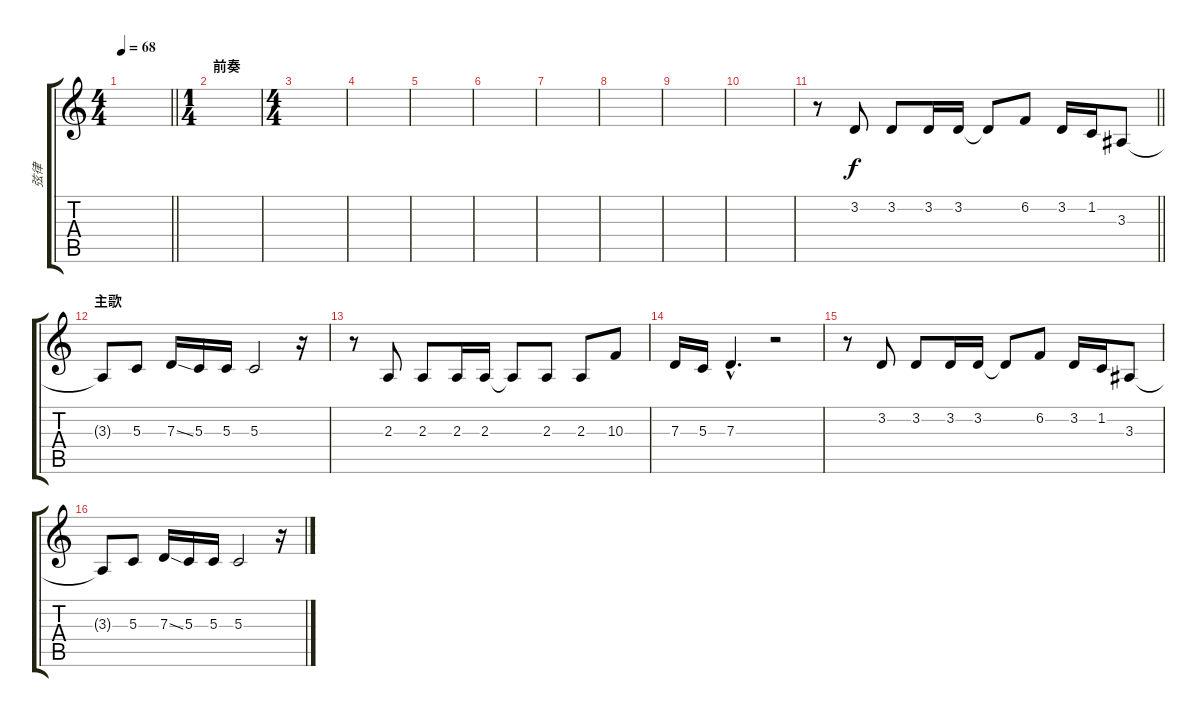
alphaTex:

\track ("弦律" "弦律") {instrument accordion}
\staff {score tabs}
\tuning (E4 B3 G3 D3 A2 E2) {hide}
\ts (4 4)
\tempo 68
\clef g2
\barLineRight lightlight
\ks c
|
\ts (1 4)
\section ("" "前奏")
|
\ts (4 4)
|
|
|
|
|
|
|
|
\barLineRight lightlight
r.8 3.2.8 3.2.8 3.2.16 3.2.16 3.2{t}.8 6.2.8 3.2.16 1.2.16 3.3.8 |
\section ("" "主歌")
3.3{t}.8 5.3.8 7.3{ss}.16 5.3.16 5.3.16 5.3.2 r.16 |
r.8 2.3.8 2.3.8 2.3.16 2.3.16 2.3{t}.8 2.3.8 2.3.8 10.3.8 |
7.3.16 5.3.16 7.3{hac}.4{d} r.2 |
r.8 3.2.8 3.2.8 3.2.16 3.2.16 3.2{t}.8 6.2.8 3.2.16 1.2.16 3.3.8 |
3.3{t}.8 5.3.8 7.3{ss}.16 5.3.16 5.3.16 5.3.2 r.16
